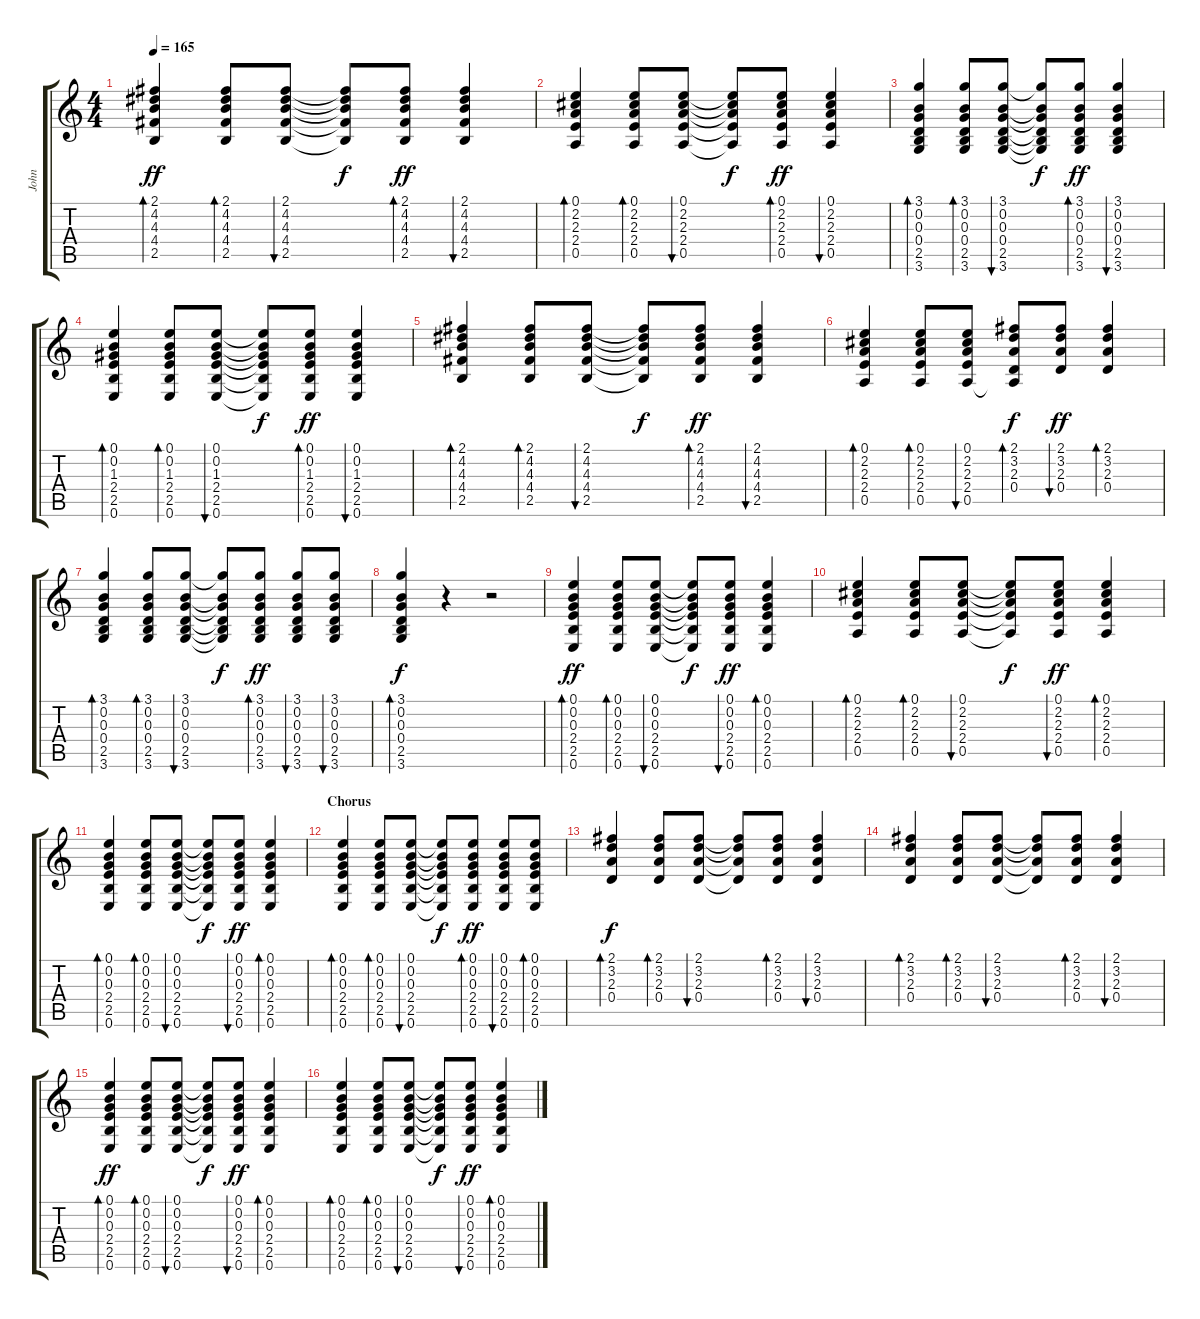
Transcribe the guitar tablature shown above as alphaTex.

\track ("John" "John") {instrument acousticguitarsteel}
\staff {score tabs}
\tuning (E4 B3 G3 D3 A2 E2) {hide}
\ts (4 4)
\tempo 165
\clef g2
\ks c
(2.1 4.2 4.3 4.4 2.5).4{bd 60 dy ff} (2.1 4.2 4.3 4.4 2.5).8{bd 60} (2.1 4.2 4.3 4.4 2.5).8{bu 60} (2.1{t} 4.2{t} 4.3{t} 4.4{t} 2.5{t}).8{dy f} (2.1 4.2 4.3 4.4 2.5).8{bd 60 dy ff} (2.1 4.2 4.3 4.4 2.5).4{bu 60} |
(0.1 2.2 2.3 2.4 0.5).4{bd 60} (0.1 2.2 2.3 2.4 0.5).8{bd 60} (0.1 2.2 2.3 2.4 0.5).8{bu 60} (0.1{t} 2.2{t} 2.3{t} 2.4{t} 0.5{t}).8{dy f} (0.1 2.2 2.3 2.4 0.5).8{bd 60 dy ff} (0.1 2.2 2.3 2.4 0.5).4{bu 60} |
(3.1 0.2 0.3 0.4 2.5 3.6).4{bd 60} (3.1 0.2 0.3 0.4 2.5 3.6).8{bd 60} (3.1 0.2 0.3 0.4 2.5 3.6).8{bu 60} (3.1{t} 0.2{t} 0.3{t} 0.4{t} 2.5{t} 3.6{t}).8{dy f} (3.1 0.2 0.3 0.4 2.5 3.6).8{bd 60 dy ff} (3.1 0.2 0.3 0.4 2.5 3.6).4{bu 60} |
(0.1 0.2 1.3 2.4 2.5 0.6).4{bd 60} (0.1 0.2 1.3 2.4 2.5 0.6).8{bd 60} (0.1 0.2 1.3 2.4 2.5 0.6).8{bu 60} (0.1{t} 0.2{t} 1.3{t} 2.4{t} 2.5{t} 0.6{t}).8{dy f} (0.1 0.2 1.3 2.4 2.5 0.6).8{bd 60 dy ff} (0.1 0.2 1.3 2.4 2.5 0.6).4{bu 60} |
(2.1 4.2 4.3 4.4 2.5).4{bd 60} (2.1 4.2 4.3 4.4 2.5).8{bd 60} (2.1 4.2 4.3 4.4 2.5).8{bu 60} (2.1{t} 4.2{t} 4.3{t} 4.4{t} 2.5{t}).8{dy f} (2.1 4.2 4.3 4.4 2.5).8{bd 60 dy ff} (2.1 4.2 4.3 4.4 2.5).4{bu 60} |
(0.1 2.2 2.3 2.4 0.5).4{bd 60} (0.1 2.2 2.3 2.4 0.5).8{bd 60} (0.1 2.2 2.3 2.4 0.5).8{bu 60} (2.1 3.2 2.3 0.4 0.5{t}).8{bd 60 dy f} (2.1 3.2 2.3 0.4).8{bu 60 dy ff} (2.1 3.2 2.3 0.4).4{bd 60} |
(3.1 0.2 0.3 0.4 2.5 3.6).4{bd 60} (3.1 0.2 0.3 0.4 2.5 3.6).8{bd 60} (3.1 0.2 0.3 0.4 2.5 3.6).8{bu 60} (3.1{t} 0.2{t} 0.3{t} 0.4{t} 2.5{t} 3.6{t}).8{dy f} (3.1 0.2 0.3 0.4 2.5 3.6).8{bd 60 dy ff} (3.1 0.2 0.3 0.4 2.5 3.6).8{bu 60} (3.1 0.2 0.3 0.4 2.5 3.6).8{bu 60} |
(3.1 0.2 0.3 0.4 2.5 3.6).4{bd 60 dy f} r.4 r.2 |
(0.1 0.2 0.3 2.4 2.5 0.6).4{bd 60 dy ff} (0.1 0.2 0.3 2.4 2.5 0.6).8{bd 60} (0.1 0.2 0.3 2.4 2.5 0.6).8{bu 60} (0.1{t} 0.2{t} 0.3{t} 2.4{t} 2.5{t} 0.6{t}).8{dy f} (0.1 0.2 0.3 2.4 2.5 0.6).8{bu 60 dy ff} (0.1 0.2 0.3 2.4 2.5 0.6).4{bd 60} |
(0.1 2.2 2.3 2.4 0.5).4{bd 60} (0.1 2.2 2.3 2.4 0.5).8{bd 60} (0.1 2.2 2.3 2.4 0.5).8{bu 60} (0.1{t} 2.2{t} 2.3{t} 2.4{t} 0.5{t}).8{dy f} (0.1 2.2 2.3 2.4 0.5).8{bu 60 dy ff} (0.1 2.2 2.3 2.4 0.5).4{bd 60} |
(0.1 0.2 0.3 2.4 2.5 0.6).4{bd 60} (0.1 0.2 0.3 2.4 2.5 0.6).8{bd 60} (0.1 0.2 0.3 2.4 2.5 0.6).8{bu 60} (0.1{t} 0.2{t} 0.3{t} 2.4{t} 2.5{t} 0.6{t}).8{dy f} (0.1 0.2 0.3 2.4 2.5 0.6).8{bu 60 dy ff} (0.1 0.2 0.3 2.4 2.5 0.6).4{bd 60} |
\section ("" "Chorus")
(0.1 0.2 0.3 2.4 2.5 0.6).4{bd 60} (0.1 0.2 0.3 2.4 2.5 0.6).8{bd 60} (0.1 0.2 0.3 2.4 2.5 0.6).8{bu 60} (0.1{t} 0.2{t} 0.3{t} 2.4{t} 2.5{t} 0.6{t}).8{dy f} (0.1 0.2 0.3 2.4 2.5 0.6).8{bd 60 dy ff} (0.1 0.2 0.3 2.4 2.5 0.6).8{bu 60} (0.1 0.2 0.3 2.4 2.5 0.6).8{bd 60} |
(2.1 3.2 2.3 0.4).4{bd 60 dy f} (2.1 3.2 2.3 0.4).8{bd 60} (2.1 3.2 2.3 0.4).8{bu 60} (2.1{t} 3.2{t} 2.3{t} 0.4{t}).8 (2.1 3.2 2.3 0.4).8{bd 60} (2.1 3.2 2.3 0.4).4{bu 60} |
(2.1 3.2 2.3 0.4).4{bd 60} (2.1 3.2 2.3 0.4).8{bd 60} (2.1 3.2 2.3 0.4).8{bu 60} (2.1{t} 3.2{t} 2.3{t} 0.4{t}).8 (2.1 3.2 2.3 0.4).8{bd 60} (2.1 3.2 2.3 0.4).4{bu 60} |
(0.1 0.2 0.3 2.4 2.5 0.6).4{bd 60 dy ff} (0.1 0.2 0.3 2.4 2.5 0.6).8{bd 60} (0.1 0.2 0.3 2.4 2.5 0.6).8{bu 60} (0.1{t} 0.2{t} 0.3{t} 2.4{t} 2.5{t} 0.6{t}).8{dy f} (0.1 0.2 0.3 2.4 2.5 0.6).8{bu 60 dy ff} (0.1 0.2 0.3 2.4 2.5 0.6).4{bd 60} |
(0.1 0.2 0.3 2.4 2.5 0.6).4{bd 60} (0.1 0.2 0.3 2.4 2.5 0.6).8{bd 60} (0.1 0.2 0.3 2.4 2.5 0.6).8{bu 60} (0.1{t} 0.2{t} 0.3{t} 2.4{t} 2.5{t} 0.6{t}).8{dy f} (0.1 0.2 0.3 2.4 2.5 0.6).8{bu 60 dy ff} (0.1 0.2 0.3 2.4 2.5 0.6).4{bd 60}
